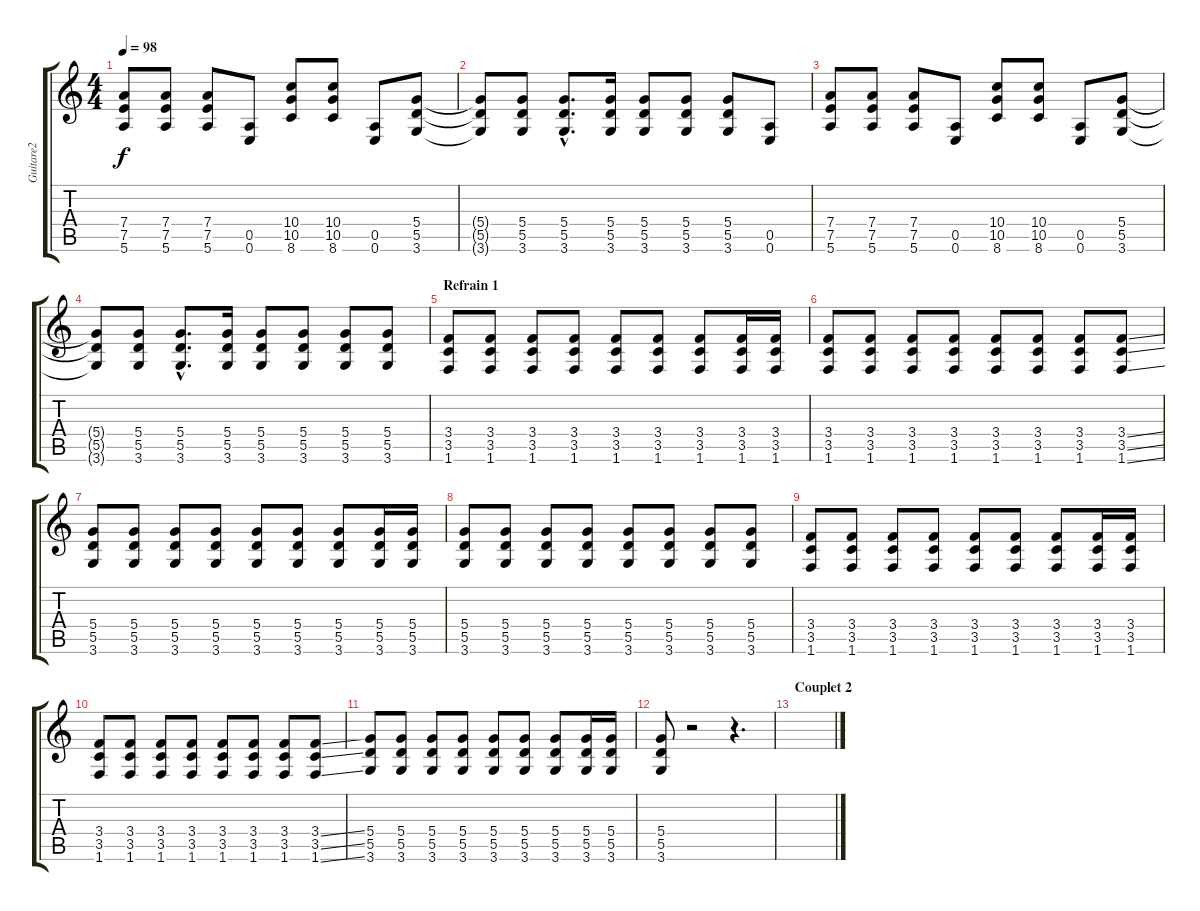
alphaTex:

\track ("Guitare2" "Guitare2") {instrument distortionguitar}
\staff {score tabs}
\tuning (E4 B3 G3 D3 A2 E2) {hide}
\ts (4 4)
\tempo 98
\clef g2
\ks c
(7.4 7.5 5.6).8{dy f} (7.4 7.5 5.6).8 (7.4 7.5 5.6).8 (0.5 0.6).8 (10.4 10.5 8.6).8 (10.4 10.5 8.6).8 (0.5 0.6).8 (5.4 5.5 3.6).8 |
(5.4{t} 5.5{t} 3.6{t}).8 (5.4 5.5 3.6).8 (5.4{hac} 5.5{hac} 3.6{hac}).8{d} (5.4 5.5 3.6).16 (5.4 5.5 3.6).8 (5.4 5.5 3.6).8 (5.4 5.5 3.6).8 (0.5 0.6).8 |
(7.4 7.5 5.6).8 (7.4 7.5 5.6).8 (7.4 7.5 5.6).8 (0.5 0.6).8 (10.4 10.5 8.6).8 (10.4 10.5 8.6).8 (0.5 0.6).8 (5.4 5.5 3.6).8 |
(5.4{t} 5.5{t} 3.6{t}).8 (5.4 5.5 3.6).8 (5.4{hac} 5.5{hac} 3.6{hac}).8{d} (5.4 5.5 3.6).16 (5.4 5.5 3.6).8 (5.4 5.5 3.6).8 (5.4 5.5 3.6).8 (5.4 5.5 3.6).8 |
\section ("" "Refrain 1")
(3.4 3.5 1.6).8 (3.4 3.5 1.6).8 (3.4 3.5 1.6).8 (3.4 3.5 1.6).8 (3.4 3.5 1.6).8 (3.4 3.5 1.6).8 (3.4 3.5 1.6).8 (3.4 3.5 1.6).16 (3.4 3.5 1.6).16 |
(3.4 3.5 1.6).8 (3.4 3.5 1.6).8 (3.4 3.5 1.6).8 (3.4 3.5 1.6).8 (3.4 3.5 1.6).8 (3.4 3.5 1.6).8 (3.4 3.5 1.6).8 (3.4{ss} 3.5{ss} 1.6{ss}).8 |
(5.4 5.5 3.6).8 (5.4 5.5 3.6).8 (5.4 5.5 3.6).8 (5.4 5.5 3.6).8 (5.4 5.5 3.6).8 (5.4 5.5 3.6).8 (5.4 5.5 3.6).8 (5.4 5.5 3.6).16 (5.4 5.5 3.6).16 |
(5.4 5.5 3.6).8 (5.4 5.5 3.6).8 (5.4 5.5 3.6).8 (5.4 5.5 3.6).8 (5.4 5.5 3.6).8 (5.4 5.5 3.6).8 (5.4 5.5 3.6).8 (5.4 5.5 3.6).8 |
(3.4 3.5 1.6).8 (3.4 3.5 1.6).8 (3.4 3.5 1.6).8 (3.4 3.5 1.6).8 (3.4 3.5 1.6).8 (3.4 3.5 1.6).8 (3.4 3.5 1.6).8 (3.4 3.5 1.6).16 (3.4 3.5 1.6).16 |
(3.4 3.5 1.6).8 (3.4 3.5 1.6).8 (3.4 3.5 1.6).8 (3.4 3.5 1.6).8 (3.4 3.5 1.6).8 (3.4 3.5 1.6).8 (3.4 3.5 1.6).8 (3.4{ss} 3.5{ss} 1.6{ss}).8 |
(5.4 5.5 3.6).8 (5.4 5.5 3.6).8 (5.4 5.5 3.6).8 (5.4 5.5 3.6).8 (5.4 5.5 3.6).8 (5.4 5.5 3.6).8 (5.4 5.5 3.6).8 (5.4 5.5 3.6).16 (5.4 5.5 3.6).16 |
(5.4 5.5 3.6).8 r.2 r.4{d} |
\section ("" "Couplet 2")
